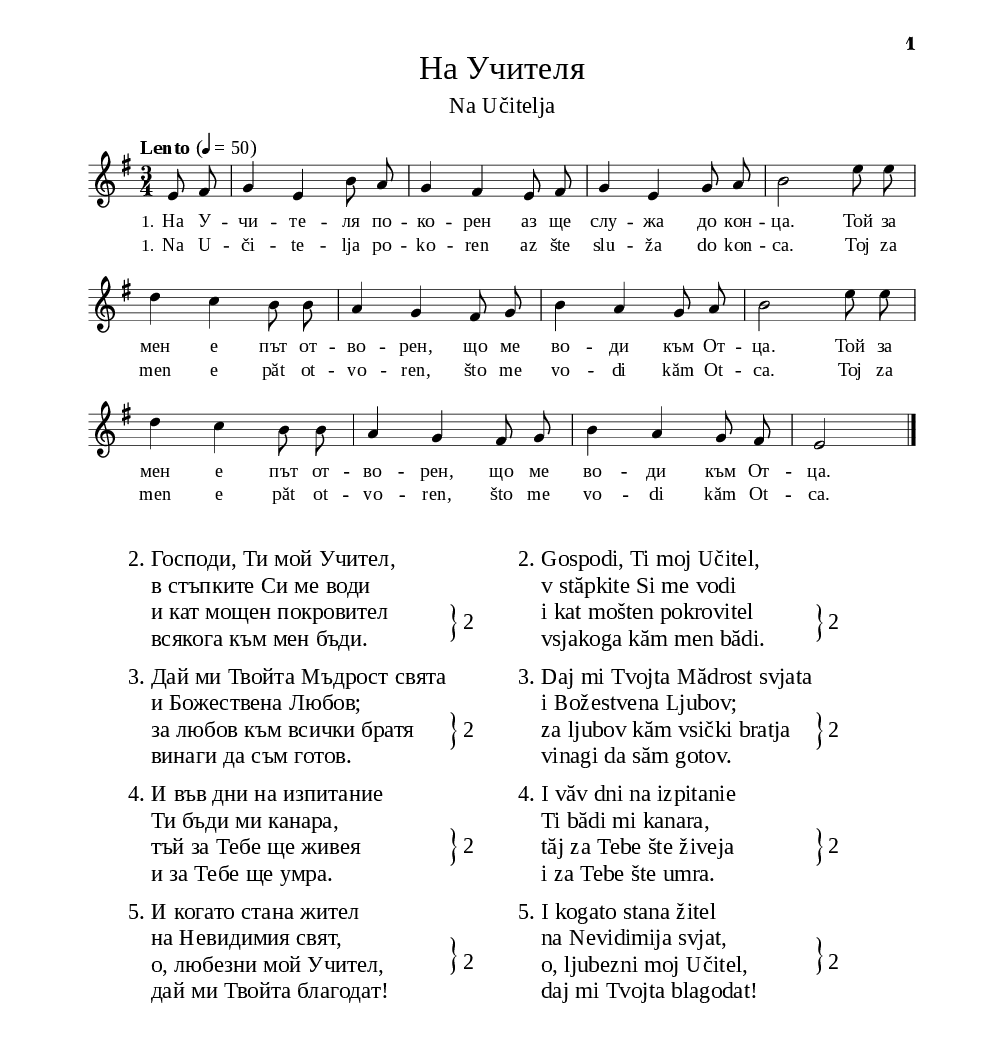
\version "2.24.4"

% include paper part and global functions
\include "include/globals.ily"

"rightBraces037" = \markup {
  \column {
    % repeat braces
    \translate #'(0 . -7.3 )
    \right-brace #18

    \translate #'(0 . -11.5 )
    \right-brace #18

    \translate #'(0 . -12.4 )
    \right-brace #18

    \translate #'(0 . -11.6 )
    \right-brace #18

  }
  \column {
    % repeat numbers
    \translate #'(0 . -8 )
    2

    \translate #'(0 . -13.9 )
    2

    \translate #'(0 . -15 )
    2

    \translate #'(0 . -14.8 )
    2
  }
}

\bookpart {
  \label #'ref037
  \tocItem \markup "На Учителя – Na Učitelja"
  \include "include/bookpart-paper.ily"
  \score {
    \include "include/score-layout.ily"

    \new Voice \absolute {
      \clef treble
      \key e \minor
      \time 3/4
      \tempoFunc "Lento" 4 "50"
      \autoBeamOff
      \partial 4
      \autoBeamOff
      e'8 fis'8 | g'4 e'4 b'8 a'8 | g'4 fis'4 e'8 fis'8 | g'4 e'4 g'8 a'8 |  b'2 e''8  e''8 \break
      d''4 c''4 b'8 b'8 | a'4 g'4 fis'8 g'8 | b'4 a'4 g'8 a'8 | b'2 e''8 e''8 \break
      | d''4 c''4 b'8 b'8 | a'4 g'4 fis'8 g'8 | b'4 a'4 g'8 fis'8 | e'2 \bar "|."\break
    }

    \addlyrics {
      \set stanza = "1." На У --  чи -- те -- ля по -- ко -- рен аз ще слу -- жа
      до кон -- ца. Той за мен е път от -- во --
      рен, що ме во -- ди към От -- ца. Той за мен
      е път от -- во -- рен, що ме во -- ди към От -- ца.
    }


    \addlyrics {
      \set stanza = "1." Na U --  či -- te -- lja po -- ko -- ren az šte slu -- ža
      do kon -- ca. Toj za men e păt ot -- vo --
      ren, što me vo -- di kăm Ot -- ca. Toj za men
      e păt ot -- vo -- ren, što me vo -- di kăm Ot -- ca.
    }

    \header {
      title = \titleFunc "На Учителя" "Na Učitelja"
    }

    \midi{}

  } % score

  \markup \empty-two

  \markup \abs-fontsize #11 {
    \hspace #5
    \override #`(baseline-skip . ,bgCoupletBaselineSkip)
    \column {

      \line { 2.  Господи, Ти мой Учител, }
      \line {   "   " в стъпките Си ме води }
      \line {   "   " и кат мощен покровител }
      \line {   "   " всякога към мен бъди. }
      \vspace #0.5
      \line { 3. Дай ми Твойта Мъдрост свята }
      \line {   "   " и Божествена Любов; }
      \line {   "   " за любов към всички братя }
      \line {   "   " винаги да съм готов. }
      \vspace #0.5
      \line { 4. И във дни на изпитание }
      \line {   "   " Ти бъди ми канара, }
      \line {   "   " тъй за Тебе ще живея }
      \line {   "   " и за Тебе ще умра. }
      \vspace #0.5
      \line { 5. И когато стана жител }
      \line {   "   " на Невидимия свят, }
      \line {   "   " о, любезни мой Учител,  }
      \line {   "   " дай ми Твойта благодат! }
    }
    \"rightBraces037"

    \hspace #5
    \override #`(baseline-skip . ,bgCoupletBaselineSkip)
    \column {

      \line { 2.  Gospodi, Ti moj Učitel, }
      \line {   "   " v stăpkite Si me vodi }
      \line {   "   " i kat mošten pokrovitel }
      \line {   "   " vsjakoga kăm men bădi. }
      \vspace #0.5
      \line { 3. Daj mi Tvojta Mădrost svjata }
      \line {   "   " i Božestvena Ljubov; }
      \line {   "   " za ljubov kăm vsički bratja }
      \line {   "   " vinagi da săm gotov. }
      \vspace #0.5
      \line { 4. I văv dni na izpitanie }
      \line {   "   " Ti bădi mi kanara, }
      \line {   "   " tăj za Tebe šte živeja }
      \line {   "   " i za Tebe šte umra. }
      \vspace #0.5
      \line { 5. I kogato stana žitel }
      \line {   "   " na Nevidimija svjat, }
      \line {   "   " o, ljubezni moj Učitel,  }
      \line {   "   " daj mi Tvojta blagodat! }
    }  \"rightBraces037"  %column
  } % markup

  \pageBreak

  % include foreign translation(s) of the song
  \version "2.24.4"

\markup \fill-line { \fontsize #deTitleFontSize "An den Meister" }
\markup \null
\markup \null
\markup \abs-fontsize #11 {
    \fill-line {
  \override #`(baseline-skip . ,deCoupletBaselineSkip)

  \column {

    \line { 1. Dem Meister werde ich ergeben }

    \line { "   "bis zum Ende dienen.}

    \line { "   "Er ist für mich ein offener Weg, }

    \line { "   "der mich zum Vater führt.}
    
     \line { "   "Er ist für mich ein offener Weg, }

    \line { "   "der mich zum Vater führt.}
     \vspace #0.5

    \line { 2. Herr, Du mein Meister, }

    \line { "   "führe mich bei meinen Schritten, }

    \line { "   "und wie ein mächtiger Beschützer }

    \line { "   " sei immer bei mir.}
     \vspace #0.5

    \line { 3. Gib mir Deine heilige Weisheit}

    \line { "   "und göttliche Liebe,}

    \line { "   "auf dass ich für die Liebe zu all meinen Brüdern}

    \line { "   "immerdar bereit bin.}
     \vspace #0.5

    \line { 4. Und in Tagen der Prüfung, }

    \line { "   "sei Du mir ein Fels,}

    \line { "   "so werde ich für Dich leben}

    \line { "   "und für Dich sterben.}
     \vspace #0.5

    \line { 5. Und wenn ich ein Bewohner }

    \line { "   "der unsichtbaren Welt werde, }

    \line { "   "oh, mein geliebter Meister,}

    \line { "   "gib mir Deinen Segen!}

  }
    }
}


} % bookpart
